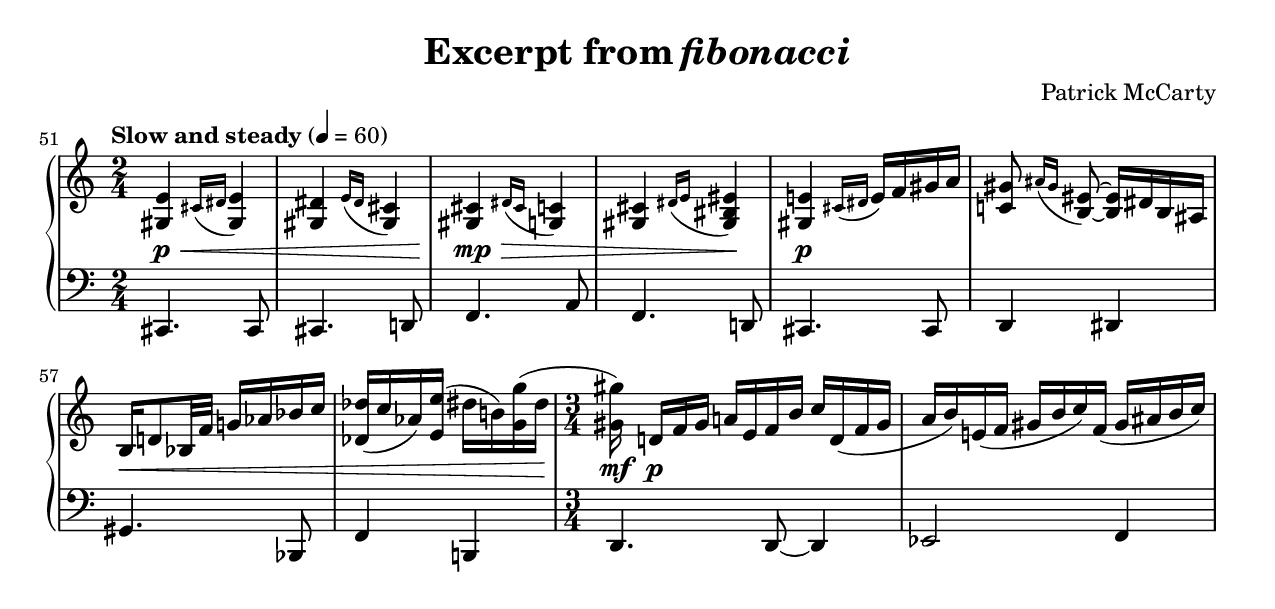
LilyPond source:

\version "2.15.14"
 
\include "english.ly"
 
\header {
  title = \markup { "Excerpt from" \italic "fibonacci" }
  composer = "Patrick McCarty"
  %copyright =
  %  \markup \fontsize #-5 {
  %    Copyright © 2009.
  %    Typeset with GNU LilyPond.
  %    Released into public domain by the composer.
  %  }
}
 
\paper {
  paper-height = 4.6\in
  paper-width = 8.5\in
  indent = #0
  system-count = #2
}
 
\score {
  \new PianoStaff = "pianostaff" <<
    \new Staff = "RH" \relative c' {
      #(set-accidental-style 'piano 'Score)
      \clef "treble"
      \time 2/4
      \set Score.currentBarNumber = #51
      \tempo "Slow and steady" 4 = 60
      <e gs,>4 \acciaccatura { cs16[ ds] } <e gs,>4 | % m. 51
      <ds gs,>4 \acciaccatura { e16[ ds] } <cs gs>4 | % m. 52
      <cs gs>4 \acciaccatura { ds16[ cs] } <c g>4  | % m. 53
      <cs gs>4 \acciaccatura { ds16[ e] } <es bs gs>4 | % m. 54
 
      <e gs,>4 \acciaccatura { cs16[ ds] } e16 f gs a | % m. 55
      <gs c,>8 \acciaccatura { as16[ gs] }
      <es b>8 ~ <es b>16 ds b as | % m. 56
 
      b16 d8 bf32 f' g16 af bf c | % m. 57
      <df df,>16 ( c af ) <e' e,> ( ds b ) <g' g,> ( ds | % m. 58
 
      \time 3/4
      <gs gs,>16 ) \noBeam d,16 f gs
      a16 e f b
      c16 d, ( f gs | % m. 59
 
      a16 b ) e, ( f
      gs16 b c ) f, (
      gs16 as b c ) | % m. 60
    }
 
    \new Dynamics = "Dynamics_pf" {
      s4 \p \< s4 | % m. 51
      s4 s4 | % m. 52
      s4 \mp \> s4 | % m. 53
      s4 s4 \! | % m. 54
      s4 \p s4 | % m. 55
      s1 * 2/4 | % m. 56
      s4 \< s4 | % m. 57
      s4 s4 | % m. 58
      \override DynamicText #'extra-spacing-width = #'(-0.75 . 0.75)
      s16 \mf s16 \p s8 s4 s4 | % m. 59
      s2. | % m. 60
    }
 
    \new Staff = "LH" \relative c, {
      \clef "bass"
      \time 2/4
      cs4. cs8 | % m. 51
      cs4. d8 | % m. 52
      f4. a8 | % m. 53
      f4. d8 | % m. 54
 
      cs4. cs8 | % m. 55
      d4 ds | % m. 56
      gs4. bf,8 | % m. 57
      f'4 b, | % m. 58
 
      \time 3/4
      d4. d8 ~ d4 | % m. 59
      ef2 f4 | % m. 60
    }
  >>
  \layout { }
  \midi { }
}